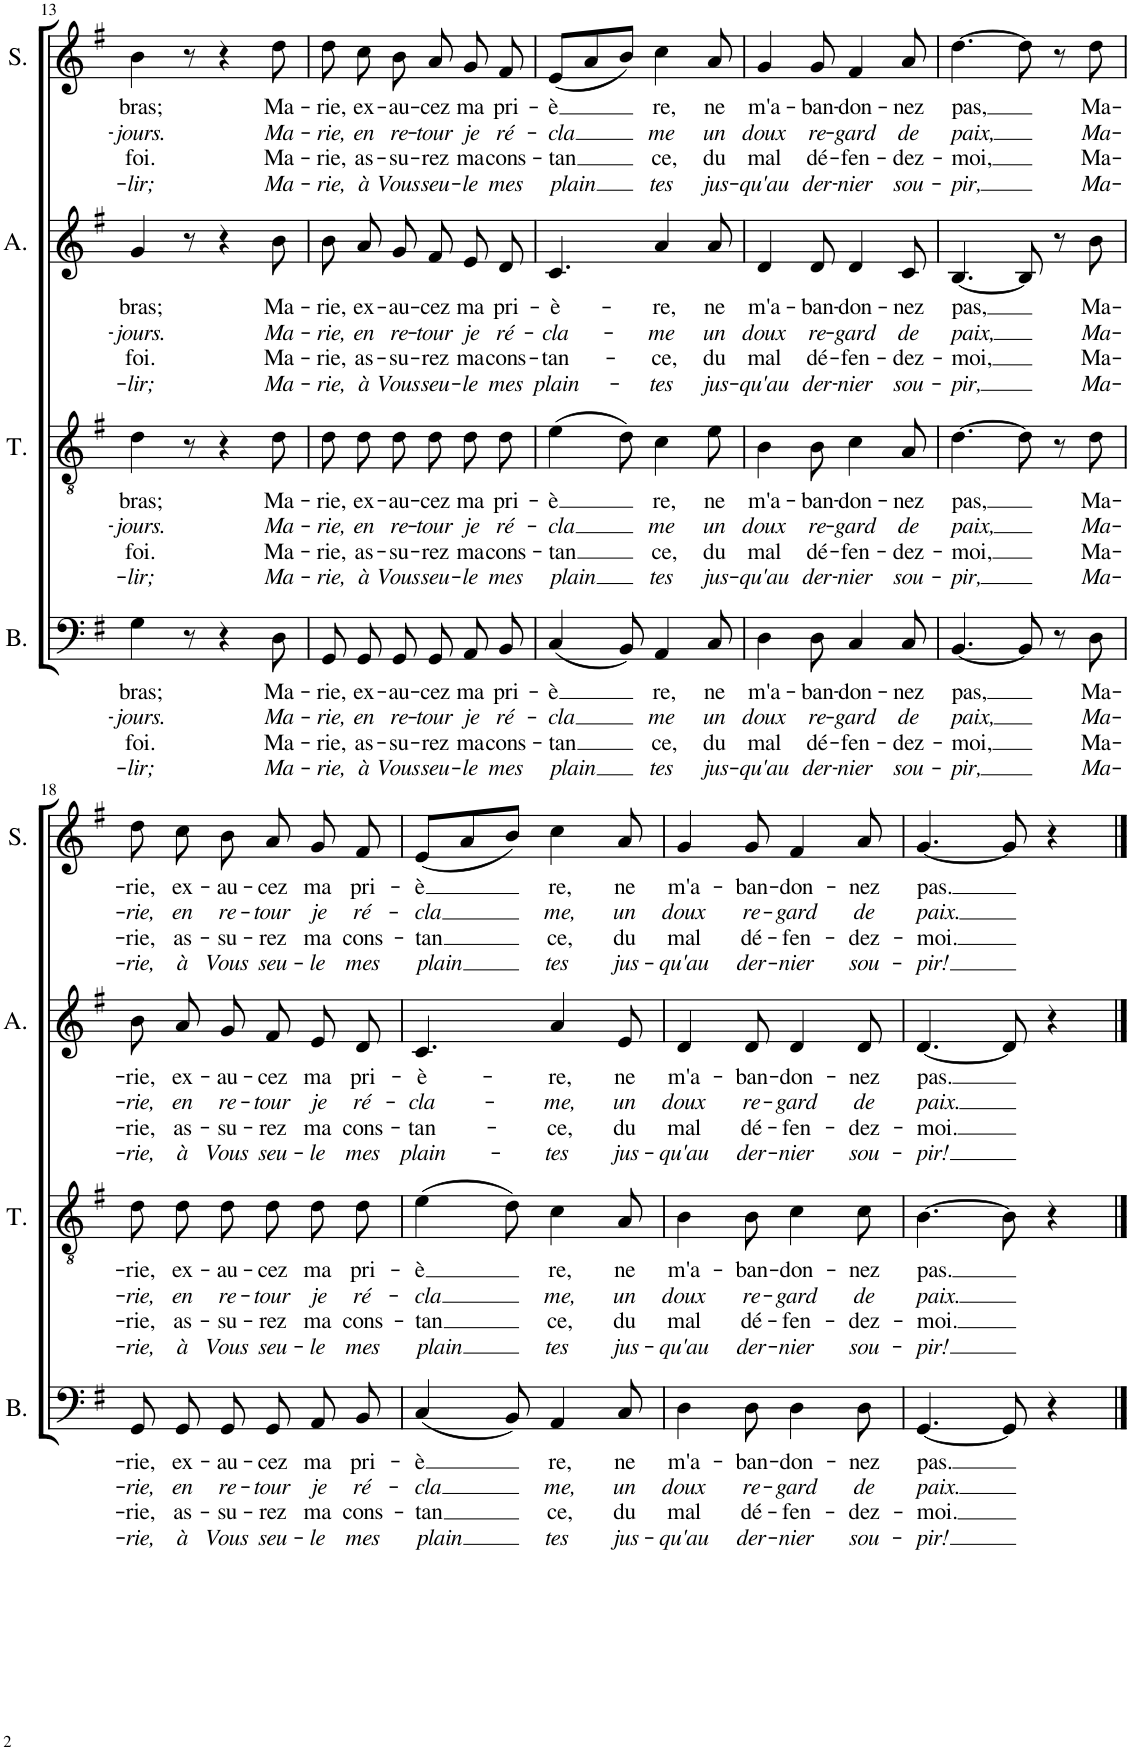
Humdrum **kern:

**kern	**text	**text	**text	**text	**kern	**text	**text	**text	**text	**kern	**text	**text	**text	**text	**kern	**text	**text	**text	**text
*part4	*part4	*part4	*part4	*part4	*part3	*part3	*part3	*part3	*part3	*part2	*part2	*part2	*part2	*part2	*part1	*part1	*part1	*part1	*part1
*staff4	*staff4	*staff4	*staff4	*staff4	*staff3	*staff3	*staff3	*staff3	*staff3	*staff2	*staff2	*staff2	*staff2	*staff2	*staff1	*staff1	*staff1	*staff1	*staff1
*I"Basse	*	*	*	*	*I"Ténor	*	*	*	*	*I"Alto	*	*	*	*	*I"Soprane	*	*	*	*
*I'B.	*	*	*	*	*I'T.	*	*	*	*	*I'A.	*	*	*	*	*I'S.	*	*	*	*
!!LO:PB:g=z
*clefF4	*	*	*	*	*clefGv2	*	*	*	*	*clefG2	*	*	*	*	*clefG2	*	*	*	*
*k[f#]	*	*	*	*	*k[f#]	*	*	*	*	*k[f#]	*	*	*	*	*k[f#]	*	*	*	*
*M6/8	*	*	*	*	*M6/8	*	*	*	*	*M6/8	*	*	*	*	*M6/8	*	*	*	*
=13	=13	=13	=13	=13	=13	=13	=13	=13	=13	=13	=13	=13	=13	=13	=13	=13	=13	=13	=13
!	!LO:LY:b	!LO:LY:b	!LO:LY:b	!LO:LY:b	!	!LO:LY:b	!LO:LY:b	!LO:LY:b	!LO:LY:b	!	!LO:LY:b	!LO:LY:b	!LO:LY:b	!LO:LY:b	!	!LO:LY:b	!LO:LY:b	!LO:LY:b	!LO:LY:b
4G\	bras;	-jours.	foi.	-lir;	4d\	bras;	-jours.	foi.	-lir;	4g/	bras;	-jours.	foi.	-lir;	4b\	bras;	-jours.	foi.	-lir;
8r	.	.	.	.	8r	.	.	.	.	8r	.	.	.	.	8r	.	.	.	.
4r	.	.	.	.	4r	.	.	.	.	4r	.	.	.	.	4r	.	.	.	.
!	!LO:LY:b	!LO:LY:b	!LO:LY:b	!LO:LY:b	!	!LO:LY:b	!LO:LY:b	!LO:LY:b	!LO:LY:b	!	!LO:LY:b	!LO:LY:b	!LO:LY:b	!LO:LY:b	!	!LO:LY:b	!LO:LY:b	!LO:LY:b	!LO:LY:b
8D\	Ma-	Ma-	Ma-	Ma-	8d\	Ma-	Ma-	Ma-	Ma-	8b\	Ma-	Ma-	Ma-	Ma-	8dd\	Ma-	Ma-	Ma-	Ma-
=14	=14	=14	=14	=14	=14	=14	=14	=14	=14	=14	=14	=14	=14	=14	=14	=14	=14	=14	=14
!	!LO:LY:b	!LO:LY:b	!LO:LY:b	!LO:LY:b	!	!LO:LY:b	!LO:LY:b	!LO:LY:b	!LO:LY:b	!	!LO:LY:b	!LO:LY:b	!LO:LY:b	!LO:LY:b	!	!LO:LY:b	!LO:LY:b	!LO:LY:b	!LO:LY:b
8GG/L	-rie,	-rie,	-rie,	-rie,	8d\L	-rie,	-rie,	-rie,	-rie,	8b/L	-rie,	-rie,	-rie,	-rie,	8dd\	-rie,	-rie,	-rie,	-rie,
!	!LO:LY:b	!LO:LY:b	!LO:LY:b	!LO:LY:b	!	!LO:LY:b	!LO:LY:b	!LO:LY:b	!LO:LY:b	!	!LO:LY:b	!LO:LY:b	!LO:LY:b	!LO:LY:b	!	!LO:LY:b	!LO:LY:b	!LO:LY:b	!LO:LY:b
8GG/	ex-	en	as-	à	8d\	ex-	en	as-	à	8a/	ex-	en	as-	à	8cc\	ex-	en	as-	à
!	!LO:LY:b	!LO:LY:b	!LO:LY:b	!LO:LY:b	!	!LO:LY:b	!LO:LY:b	!LO:LY:b	!LO:LY:b	!	!LO:LY:b	!LO:LY:b	!LO:LY:b	!LO:LY:b	!	!LO:LY:b	!LO:LY:b	!LO:LY:b	!LO:LY:b
8GG/J	-au-	re-	-su-	Vous	8d\J	-au-	re-	-su-	Vous	8g/J	-au-	re-	-su-	Vous	8b\	-au-	re-	-su-	Vous
!	!LO:LY:b	!LO:LY:b	!LO:LY:b	!LO:LY:b	!	!LO:LY:b	!LO:LY:b	!LO:LY:b	!LO:LY:b	!	!LO:LY:b	!LO:LY:b	!LO:LY:b	!LO:LY:b	!	!LO:LY:b	!LO:LY:b	!LO:LY:b	!LO:LY:b
8GG/L	-cez	-tour	-rez	seu-	8d\L	-cez	-tour	-rez	seu-	8f#/L	-cez	-tour	-rez	seu-	8a/	-cez	-tour	-rez	seu-
!	!LO:LY:b	!LO:LY:b	!LO:LY:b	!LO:LY:b	!	!LO:LY:b	!LO:LY:b	!LO:LY:b	!LO:LY:b	!	!LO:LY:b	!LO:LY:b	!LO:LY:b	!LO:LY:b	!	!LO:LY:b	!LO:LY:b	!LO:LY:b	!LO:LY:b
8AA/	ma	je	ma	-le	8d\	ma	je	ma	-le	8e/	ma	je	ma	-le	8g/	ma	je	ma	-le
!	!LO:LY:b	!LO:LY:b	!LO:LY:b	!LO:LY:b	!	!LO:LY:b	!LO:LY:b	!LO:LY:b	!LO:LY:b	!	!LO:LY:b	!LO:LY:b	!LO:LY:b	!LO:LY:b	!	!LO:LY:b	!LO:LY:b	!LO:LY:b	!LO:LY:b
8BB/J	pri-	ré-	cons-	mes	8d\J	pri-	ré-	cons-	mes	8d/J	pri-	ré-	cons-	mes	8f#/	pri-	ré-	cons-	mes
=15	=15	=15	=15	=15	=15	=15	=15	=15	=15	=15	=15	=15	=15	=15	=15	=15	=15	=15	=15
!	!LO:LY:b	!LO:LY:b	!LO:LY:b	!LO:LY:b	!	!LO:LY:b	!LO:LY:b	!LO:LY:b	!LO:LY:b	!	!LO:LY:b	!LO:LY:b	!LO:LY:b	!LO:LY:b	!	!LO:LY:b	!LO:LY:b	!LO:LY:b	!LO:LY:b
(4C/	-è	-cla	-tan	plain	(4e\	-è	-cla	-tan	plain	4.c/	-è-	-cla-	-tan-	plain-	(8e/L	-è	-cla	-tan	plain
.	.	.	.	.	.	.	.	.	.	.	.	.	.	.	8a/	.	.	.	.
8BB/)	.	.	.	.	8d\)	.	.	.	.	.	.	.	.	.	8b/J)	.	.	.	.
!	!LO:LY:b	!LO:LY:b	!LO:LY:b	!LO:LY:b	!	!LO:LY:b	!LO:LY:b	!LO:LY:b	!LO:LY:b	!	!LO:LY:b	!LO:LY:b	!LO:LY:b	!LO:LY:b	!	!LO:LY:b	!LO:LY:b	!LO:LY:b	!LO:LY:b
4AA/	re,	me	ce,	tes	4c\	re,	me	ce,	tes	4a/	-re,	-me	-ce,	-tes	4cc\	re,	me	ce,	tes
!	!LO:LY:b	!LO:LY:b	!LO:LY:b	!LO:LY:b	!	!LO:LY:b	!LO:LY:b	!LO:LY:b	!LO:LY:b	!	!LO:LY:b	!LO:LY:b	!LO:LY:b	!LO:LY:b	!	!LO:LY:b	!LO:LY:b	!LO:LY:b	!LO:LY:b
8C/	ne	un	du	jus-	8e\	ne	un	du	jus-	8a/	ne	un	du	jus-	8a/	ne	un	du	jus-
=16	=16	=16	=16	=16	=16	=16	=16	=16	=16	=16	=16	=16	=16	=16	=16	=16	=16	=16	=16
!	!LO:LY:b	!LO:LY:b	!LO:LY:b	!LO:LY:b	!	!LO:LY:b	!LO:LY:b	!LO:LY:b	!LO:LY:b	!	!LO:LY:b	!LO:LY:b	!LO:LY:b	!LO:LY:b	!	!LO:LY:b	!LO:LY:b	!LO:LY:b	!LO:LY:b
4D\	m'a-	doux	mal	-qu'au	4B\	m'a-	doux	mal	-qu'au	4d/	m'a-	doux	mal	-qu'au	4g/	m'a-	doux	mal	-qu'au
!	!LO:LY:b	!LO:LY:b	!LO:LY:b	!LO:LY:b	!	!LO:LY:b	!LO:LY:b	!LO:LY:b	!LO:LY:b	!	!LO:LY:b	!LO:LY:b	!LO:LY:b	!LO:LY:b	!	!LO:LY:b	!LO:LY:b	!LO:LY:b	!LO:LY:b
8D\	-ban-	re-	dé-	der-	8B\	-ban-	re-	dé-	der-	8d/	-ban-	re-	dé-	der-	8g/	-ban-	re-	dé-	der-
!	!LO:LY:b	!LO:LY:b	!LO:LY:b	!LO:LY:b	!	!LO:LY:b	!LO:LY:b	!LO:LY:b	!LO:LY:b	!	!LO:LY:b	!LO:LY:b	!LO:LY:b	!LO:LY:b	!	!LO:LY:b	!LO:LY:b	!LO:LY:b	!LO:LY:b
4C/	-don-	-gard	-fen-	-nier	4c\	-don-	-gard	-fen-	-nier	4d/	-don-	-gard	-fen-	-nier	4f#/	-don-	-gard	-fen-	-nier
!	!LO:LY:b	!LO:LY:b	!LO:LY:b	!LO:LY:b	!	!LO:LY:b	!LO:LY:b	!LO:LY:b	!LO:LY:b	!	!LO:LY:b	!LO:LY:b	!LO:LY:b	!LO:LY:b	!	!LO:LY:b	!LO:LY:b	!LO:LY:b	!LO:LY:b
8C/	-nez	de	-dez-	sou-	8A/	-nez	de	-dez-	sou-	8c/	-nez	de	-dez-	sou-	8a/	-nez	de	-dez-	sou-
=17	=17	=17	=17	=17	=17	=17	=17	=17	=17	=17	=17	=17	=17	=17	=17	=17	=17	=17	=17
!	!LO:LY:b	!LO:LY:b	!LO:LY:b	!LO:LY:b	!	!LO:LY:b	!LO:LY:b	!LO:LY:b	!LO:LY:b	!	!LO:LY:b	!LO:LY:b	!LO:LY:b	!LO:LY:b	!	!LO:LY:b	!LO:LY:b	!LO:LY:b	!LO:LY:b
[4.BB/	pas,	paix,	-moi,	-pir,	[4.d\	pas,	paix,	-moi,	-pir,	[4.B/	pas,	paix,	-moi,	-pir,	[4.dd\	pas,	paix,	-moi,	-pir,
8BB/]	.	.	.	.	8d\]	.	.	.	.	8B/]	.	.	.	.	8dd\]	.	.	.	.
8r	.	.	.	.	8r	.	.	.	.	8r	.	.	.	.	8r	.	.	.	.
!	!LO:LY:b	!LO:LY:b	!LO:LY:b	!LO:LY:b	!	!LO:LY:b	!LO:LY:b	!LO:LY:b	!LO:LY:b	!	!LO:LY:b	!LO:LY:b	!LO:LY:b	!LO:LY:b	!	!LO:LY:b	!LO:LY:b	!LO:LY:b	!LO:LY:b
8D\	Ma-	Ma-	Ma-	Ma-	8d\	Ma-	Ma-	Ma-	Ma-	8b\	Ma-	Ma-	Ma-	Ma-	8dd\	Ma-	Ma-	Ma-	Ma-
!!LO:LB:g=z
=18	=18	=18	=18	=18	=18	=18	=18	=18	=18	=18	=18	=18	=18	=18	=18	=18	=18	=18	=18
!	!LO:LY:b	!LO:LY:b	!LO:LY:b	!LO:LY:b	!	!LO:LY:b	!LO:LY:b	!LO:LY:b	!LO:LY:b	!	!LO:LY:b	!LO:LY:b	!LO:LY:b	!LO:LY:b	!	!LO:LY:b	!LO:LY:b	!LO:LY:b	!LO:LY:b
8GG/L	-rie,	-rie,	-rie,	-rie,	8d\L	-rie,	-rie,	-rie,	-rie,	8b/L	-rie,	-rie,	-rie,	-rie,	8dd\	-rie,	-rie,	-rie,	-rie,
!	!LO:LY:b	!LO:LY:b	!LO:LY:b	!LO:LY:b	!	!LO:LY:b	!LO:LY:b	!LO:LY:b	!LO:LY:b	!	!LO:LY:b	!LO:LY:b	!LO:LY:b	!LO:LY:b	!	!LO:LY:b	!LO:LY:b	!LO:LY:b	!LO:LY:b
8GG/	ex-	en	as-	à	8d\	ex-	en	as-	à	8a/	ex-	en	as-	à	8cc\	ex-	en	as-	à
!	!LO:LY:b	!LO:LY:b	!LO:LY:b	!LO:LY:b	!	!LO:LY:b	!LO:LY:b	!LO:LY:b	!LO:LY:b	!	!LO:LY:b	!LO:LY:b	!LO:LY:b	!LO:LY:b	!	!LO:LY:b	!LO:LY:b	!LO:LY:b	!LO:LY:b
8GG/J	-au-	re-	-su-	Vous	8d\J	-au-	re-	-su-	Vous	8g/J	-au-	re-	-su-	Vous	8b\	-au-	re-	-su-	Vous
!	!LO:LY:b	!LO:LY:b	!LO:LY:b	!LO:LY:b	!	!LO:LY:b	!LO:LY:b	!LO:LY:b	!LO:LY:b	!	!LO:LY:b	!LO:LY:b	!LO:LY:b	!LO:LY:b	!	!LO:LY:b	!LO:LY:b	!LO:LY:b	!LO:LY:b
8GG/L	-cez	-tour	-rez	seu-	8d\L	-cez	-tour	-rez	seu-	8f#/L	-cez	-tour	-rez	seu-	8a/	-cez	-tour	-rez	seu-
!	!LO:LY:b	!LO:LY:b	!LO:LY:b	!LO:LY:b	!	!LO:LY:b	!LO:LY:b	!LO:LY:b	!LO:LY:b	!	!LO:LY:b	!LO:LY:b	!LO:LY:b	!LO:LY:b	!	!LO:LY:b	!LO:LY:b	!LO:LY:b	!LO:LY:b
8AA/	ma	je	ma	-le	8d\	ma	je	ma	-le	8e/	ma	je	ma	-le	8g/	ma	je	ma	-le
!	!LO:LY:b	!LO:LY:b	!LO:LY:b	!LO:LY:b	!	!LO:LY:b	!LO:LY:b	!LO:LY:b	!LO:LY:b	!	!LO:LY:b	!LO:LY:b	!LO:LY:b	!LO:LY:b	!	!LO:LY:b	!LO:LY:b	!LO:LY:b	!LO:LY:b
8BB/J	pri-	ré-	cons-	mes	8d\J	pri-	ré-	cons-	mes	8d/J	pri-	ré-	cons-	mes	8f#/	pri-	ré-	cons-	mes
=19	=19	=19	=19	=19	=19	=19	=19	=19	=19	=19	=19	=19	=19	=19	=19	=19	=19	=19	=19
!	!LO:LY:b	!LO:LY:b	!LO:LY:b	!LO:LY:b	!	!LO:LY:b	!LO:LY:b	!LO:LY:b	!LO:LY:b	!	!LO:LY:b	!LO:LY:b	!LO:LY:b	!LO:LY:b	!	!LO:LY:b	!LO:LY:b	!LO:LY:b	!LO:LY:b
(4C/	-è	-cla	-tan	plain	(4e\	-è	-cla	-tan	plain	4.c/	-è-	-cla-	-tan-	plain-	(8e/L	-è	-cla	-tan	plain
.	.	.	.	.	.	.	.	.	.	.	.	.	.	.	8a/	.	.	.	.
8BB/)	.	.	.	.	8d\)	.	.	.	.	.	.	.	.	.	8b/J)	.	.	.	.
!	!LO:LY:b	!LO:LY:b	!LO:LY:b	!LO:LY:b	!	!LO:LY:b	!LO:LY:b	!LO:LY:b	!LO:LY:b	!	!LO:LY:b	!LO:LY:b	!LO:LY:b	!LO:LY:b	!	!LO:LY:b	!LO:LY:b	!LO:LY:b	!LO:LY:b
4AA/	re,	me,	ce,	tes	4c\	re,	me,	ce,	tes	4a/	-re,	-me,	-ce,	-tes	4cc\	re,	me,	ce,	tes
!	!LO:LY:b	!LO:LY:b	!LO:LY:b	!LO:LY:b	!	!LO:LY:b	!LO:LY:b	!LO:LY:b	!LO:LY:b	!	!LO:LY:b	!LO:LY:b	!LO:LY:b	!LO:LY:b	!	!LO:LY:b	!LO:LY:b	!LO:LY:b	!LO:LY:b
8C/	ne	un	du	jus-	8A/	ne	un	du	jus-	8e/	ne	un	du	jus-	8a/	ne	un	du	jus-
=20	=20	=20	=20	=20	=20	=20	=20	=20	=20	=20	=20	=20	=20	=20	=20	=20	=20	=20	=20
!	!LO:LY:b	!LO:LY:b	!LO:LY:b	!LO:LY:b	!	!LO:LY:b	!LO:LY:b	!LO:LY:b	!LO:LY:b	!	!LO:LY:b	!LO:LY:b	!LO:LY:b	!LO:LY:b	!	!LO:LY:b	!LO:LY:b	!LO:LY:b	!LO:LY:b
4D\	m'a-	doux	mal	-qu'au	4B\	m'a-	doux	mal	-qu'au	4d/	m'a-	doux	mal	-qu'au	4g/	m'a-	doux	mal	-qu'au
!	!LO:LY:b	!LO:LY:b	!LO:LY:b	!LO:LY:b	!	!LO:LY:b	!LO:LY:b	!LO:LY:b	!LO:LY:b	!	!LO:LY:b	!LO:LY:b	!LO:LY:b	!LO:LY:b	!	!LO:LY:b	!LO:LY:b	!LO:LY:b	!LO:LY:b
8D\	-ban-	re-	dé-	der-	8B\	-ban-	re-	dé-	der-	8d/	-ban-	re-	dé-	der-	8g/	-ban-	re-	dé-	der-
!	!LO:LY:b	!LO:LY:b	!LO:LY:b	!LO:LY:b	!	!LO:LY:b	!LO:LY:b	!LO:LY:b	!LO:LY:b	!	!LO:LY:b	!LO:LY:b	!LO:LY:b	!LO:LY:b	!	!LO:LY:b	!LO:LY:b	!LO:LY:b	!LO:LY:b
4D\	-don-	-gard	-fen-	-nier	4c\	-don-	-gard	-fen-	-nier	4d/	-don-	-gard	-fen-	-nier	4f#/	-don-	-gard	-fen-	-nier
!	!LO:LY:b	!LO:LY:b	!LO:LY:b	!LO:LY:b	!	!LO:LY:b	!LO:LY:b	!LO:LY:b	!LO:LY:b	!	!LO:LY:b	!LO:LY:b	!LO:LY:b	!LO:LY:b	!	!LO:LY:b	!LO:LY:b	!LO:LY:b	!LO:LY:b
8D\	-nez	de	-dez-	sou-	8c\	-nez	de	-dez-	sou-	8d/	-nez	de	-dez-	sou-	8a/	-nez	de	-dez-	sou-
=21	=21	=21	=21	=21	=21	=21	=21	=21	=21	=21	=21	=21	=21	=21	=21	=21	=21	=21	=21
!	!LO:LY:b	!LO:LY:b	!LO:LY:b	!LO:LY:b	!	!LO:LY:b	!LO:LY:b	!LO:LY:b	!LO:LY:b	!	!LO:LY:b	!LO:LY:b	!LO:LY:b	!LO:LY:b	!	!LO:LY:b	!LO:LY:b	!LO:LY:b	!LO:LY:b
[4.GG/	pas.	paix.	-moi.	-pir!	[4.B\	pas.	paix.	-moi.	-pir!	[4.d/	pas.	paix.	-moi.	-pir!	[4.g/	pas.	paix.	-moi.	-pir!
8GG/]	.	.	.	.	8B\]	.	.	.	.	8d/]	.	.	.	.	8g/]	.	.	.	.
4r	.	.	.	.	4r	.	.	.	.	4r	.	.	.	.	4r	.	.	.	.
==	==	==	==	==	==	==	==	==	==	==	==	==	==	==	==	==	==	==	==
*-	*-	*-	*-	*-	*-	*-	*-	*-	*-	*-	*-	*-	*-	*-	*-	*-	*-	*-	*-
